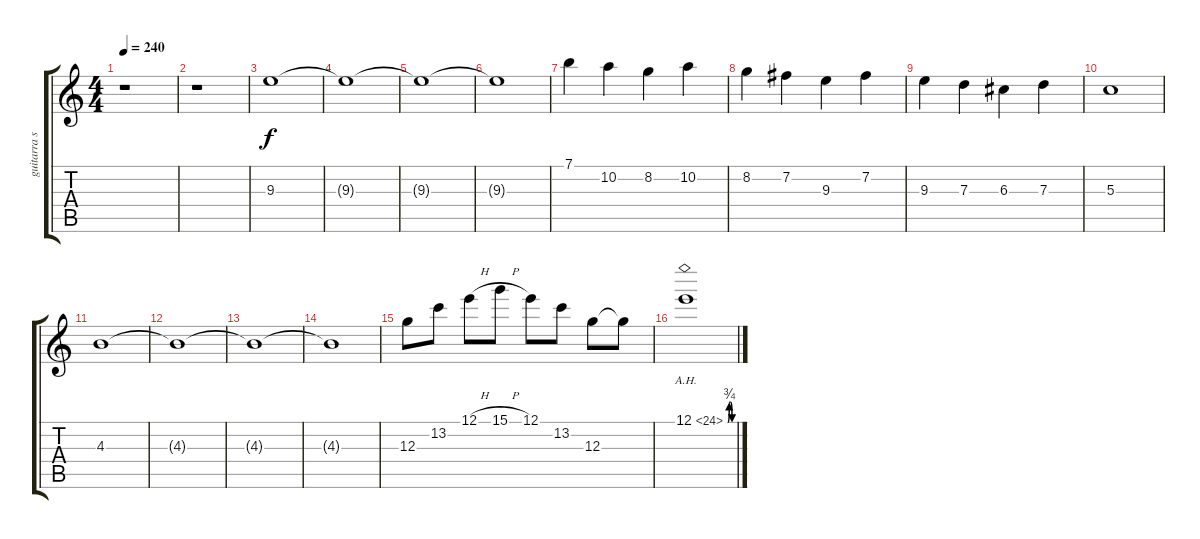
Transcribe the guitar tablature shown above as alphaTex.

\track ("guitarra solo" "guitarra s") {instrument distortionguitar}
\staff {score tabs}
\tuning (E4 B3 G3 D3 A2 E2) {hide}
\ts (4 4)
\tempo 240
\clef g2
\ks c
r.1{dy f} |
r.1 |
9.3.1 |
9.3{t}.1 |
9.3{t}.1 |
9.3{t}.1 |
7.1.4 10.2.4 8.2.4 10.2.4 |
8.2.4 7.2.4 9.3.4 7.2.4 |
9.3.4 7.3.4 6.3.4 7.3.4 |
5.3.1 |
4.3.1 |
4.3{t}.1 |
4.3{t}.1 |
4.3{t}.1 |
12.3.8 13.2.8 12.1{h}.8 15.1{h}.8 12.1.8 13.2.8 12.3.8 12.3{t}.8 |
12.1{be (custom 0 0 15 3 30 3 45 0 60 0) ah 12}.1
